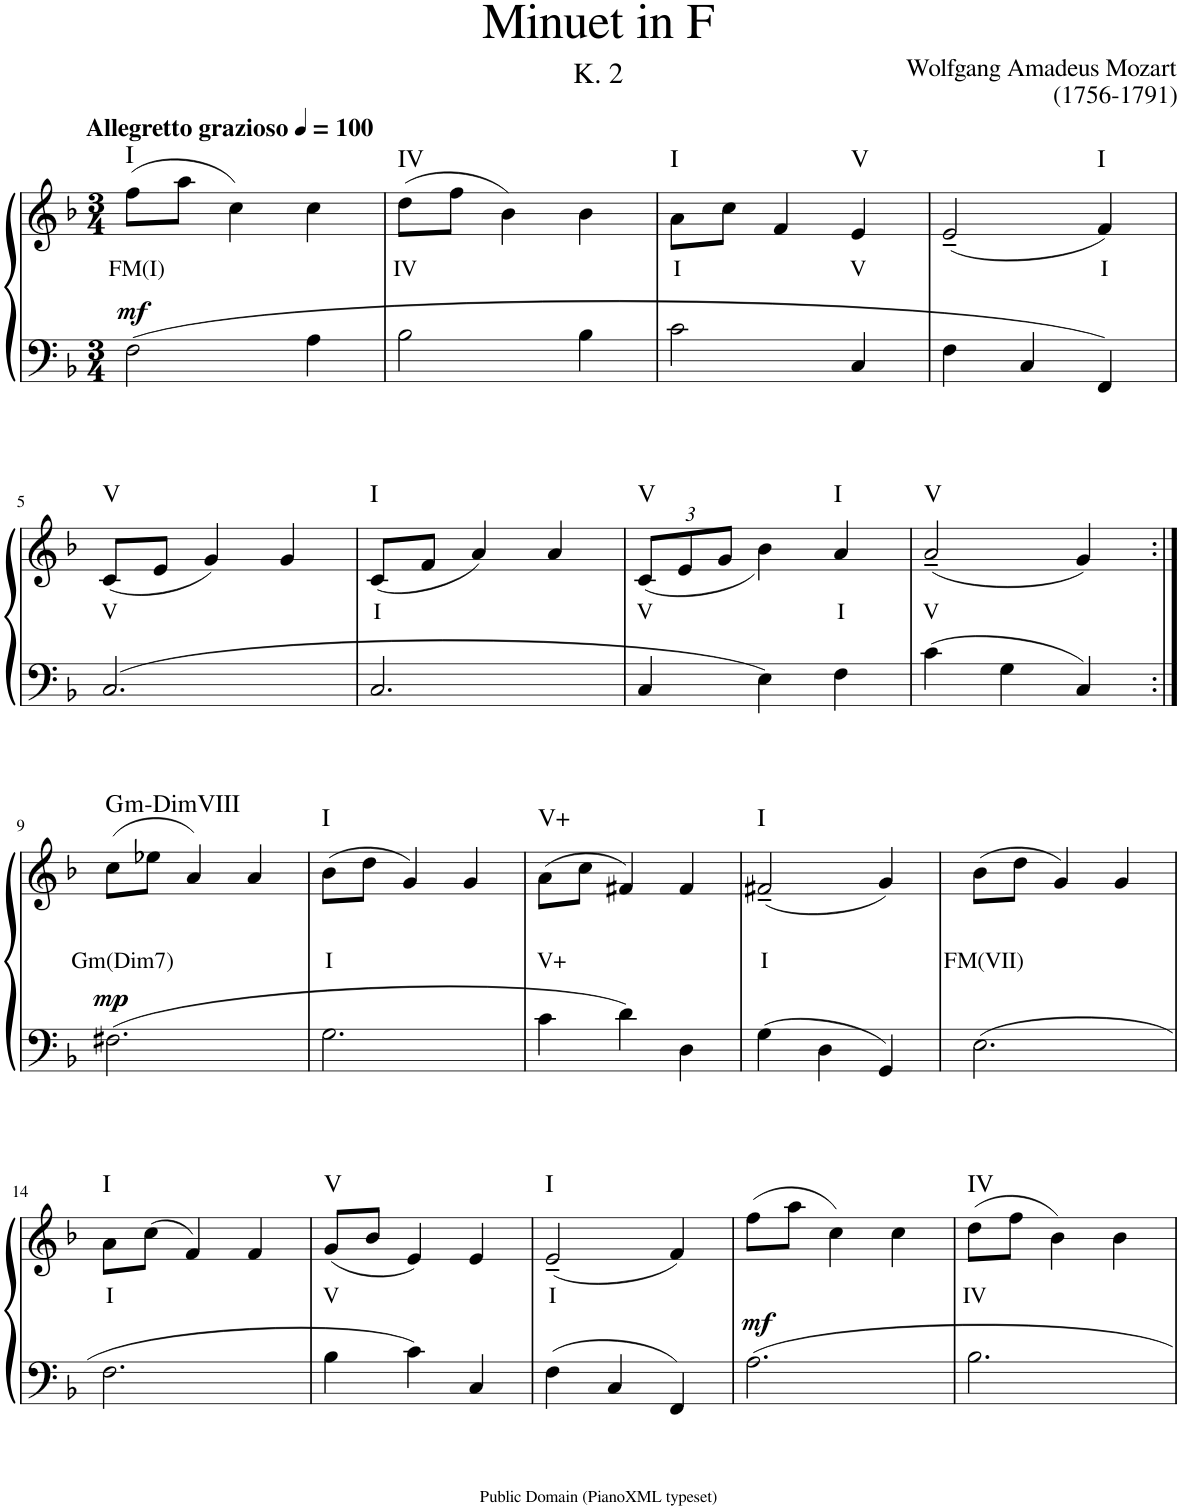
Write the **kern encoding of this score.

**kern	**kern	**text	**dynam	**harte
*part1	*part1	*part1	*part1	*part1
*staff2	*staff1	*staff1	*staff1/2	*
*I"Piano	*	*	*	*
*I'Pno.	*	*	*	*
*clefF4	*clefG2	*	*	*
*k[b-]	*k[b-]	*	*	*
*M3/4	*M3/4	*	*	*
*MM100	*MM100	*	*	*
=1	=1	=1	=1	=1
!	!LO:TX:a:B:t=Allegretto grazioso	!	!	!
!	!	!LO:LY:b	!LO:DY:a=2	!LO:H:kt=I
2F\	(8ff\L	FM(I)	mf	N
.	8aa\J	.	.	.
.	4cc\)	.	.	.
4A\	4cc\	.	.	.
=2	=2	=2	=2	=2
!	!	!LO:LY:b	!	!LO:H:kt=IV
2B-\	(8dd\L	IV	.	N
.	8ff\J	.	.	.
.	4b-\)	.	.	.
4B-\	4b-\	.	.	.
=3	=3	=3	=3	=3
!	!	!LO:LY:b	!	!LO:H:kt=I
2c\	8a\L	I	.	N
.	8cc\J	.	.	.
.	4f/	.	.	.
!	!	!LO:LY:b	!	!LO:H:kt=V
4C/	4e/	V	.	N
=4	=4	=4	=4	=4
4F\	(2e~/	.	.	.
4C/	.	.	.	.
!	!	!LO:LY:b	!	!LO:H:kt=I
4FF/	4f/)	I	.	N
!!LO:LB:g=z
=5	=5	=5	=5	=5
!	!	!LO:LY:b	!	!LO:H:kt=V
2.C/	(8c/L	V	.	N
.	8e/J	.	.	.
.	4g/)	.	.	.
.	4g/	.	.	.
=6	=6	=6	=6	=6
!	!	!LO:LY:b	!	!LO:H:kt=I
2.C/	(8c/L	I	.	N
.	8f/J	.	.	.
.	4a/)	.	.	.
.	4a/	.	.	.
=7	=7	=7	=7	=7
*	*Xbrackettup	*	*	*
!	!	!LO:LY:b	!	!LO:H:kt=V
4C/	(<12c/L	V	.	N
.	12e/	.	.	.
.	12g/J	.	.	.
4E\	4b-\)	.	.	.
!	!	!LO:LY:b	!	!LO:H:kt=I
4F\	4a/	I	.	N
=8	=8	=8	=8	=8
!	!	!LO:LY:b	!	!LO:H:kt=V
4c\	(2a~/	V	.	N
4G\	.	.	.	.
4C/	4g/)	.	.	.
!!LO:LB:g=z
=9:|!	=9:|!	=9:|!	=9:|!	=9:|!
!	!	!LO:LY:b	!LO:DY:b	!LO:H:kt=m
2.F#X\	(8cc\L	Gm(Dim7)	mp	G:min
.	8ee-X\J	.	.	.
.	4a/)	.	.	.
.	4a/	.	.	.
=10	=10	=10	=10	=10
!	!	!LO:LY:b	!	!LO:H:kt=I
2.G\	(8b-\L	I	.	N
.	8dd\J	.	.	.
.	4g/)	.	.	.
.	4g/	.	.	.
=11	=11	=11	=11	=11
!	!	!LO:LY:b	!	!LO:H:kt=V+
4c\	(8a\L	V+	.	N
.	8cc\J	.	.	.
4d\	4f#X/)	.	.	.
4D\	4f#/	.	.	.
=12	=12	=12	=12	=12
!	!	!LO:LY:b	!	!LO:H:kt=I
4G\	(2f#X~/	I	.	N
4D\	.	.	.	.
4GG/	4g/)	.	.	.
=13	=13	=13	=13	=13
!	!	!LO:LY:b	!	!
2.E\	(8b-\L	FM(VII)	.	.
.	8dd\J	.	.	.
.	4g/)	.	.	.
.	4g/	.	.	.
!!LO:LB:g=z
=14	=14	=14	=14	=14
!	!	!LO:LY:b	!	!LO:H:kt=I
2.F\	8a\L	I	.	N
.	(8cc\J	.	.	.
.	4f/)	.	.	.
.	4f/	.	.	.
=15	=15	=15	=15	=15
!	!	!LO:LY:b	!	!LO:H:kt=V
4B-\	(8g/L	V	.	N
.	8b-/J	.	.	.
4c\	4e/)	.	.	.
4C/	4e/	.	.	.
=16	=16	=16	=16	=16
!	!	!LO:LY:b	!	!LO:H:kt=I
4F\	(2e~/	I	.	N
4C/	.	.	.	.
4FF/	4f/)	.	.	.
=17	=17	=17	=17	=17
!	!	!	!LO:DY:a=2	!
2.A\	(8ff\L	.	mf	.
.	8aa\J	.	.	.
.	4cc\)	.	.	.
.	4cc\	.	.	.
=18	=18	=18	=18	=18
!	!	!LO:LY:b	!	!LO:H:kt=IV
2.B-\	(8dd\L	IV	.	N
.	8ff\J	.	.	.
.	4b-\)	.	.	.
.	4b-\	.	.	.
=	=	=	=	=
*-	*-	*-	*-	*-
